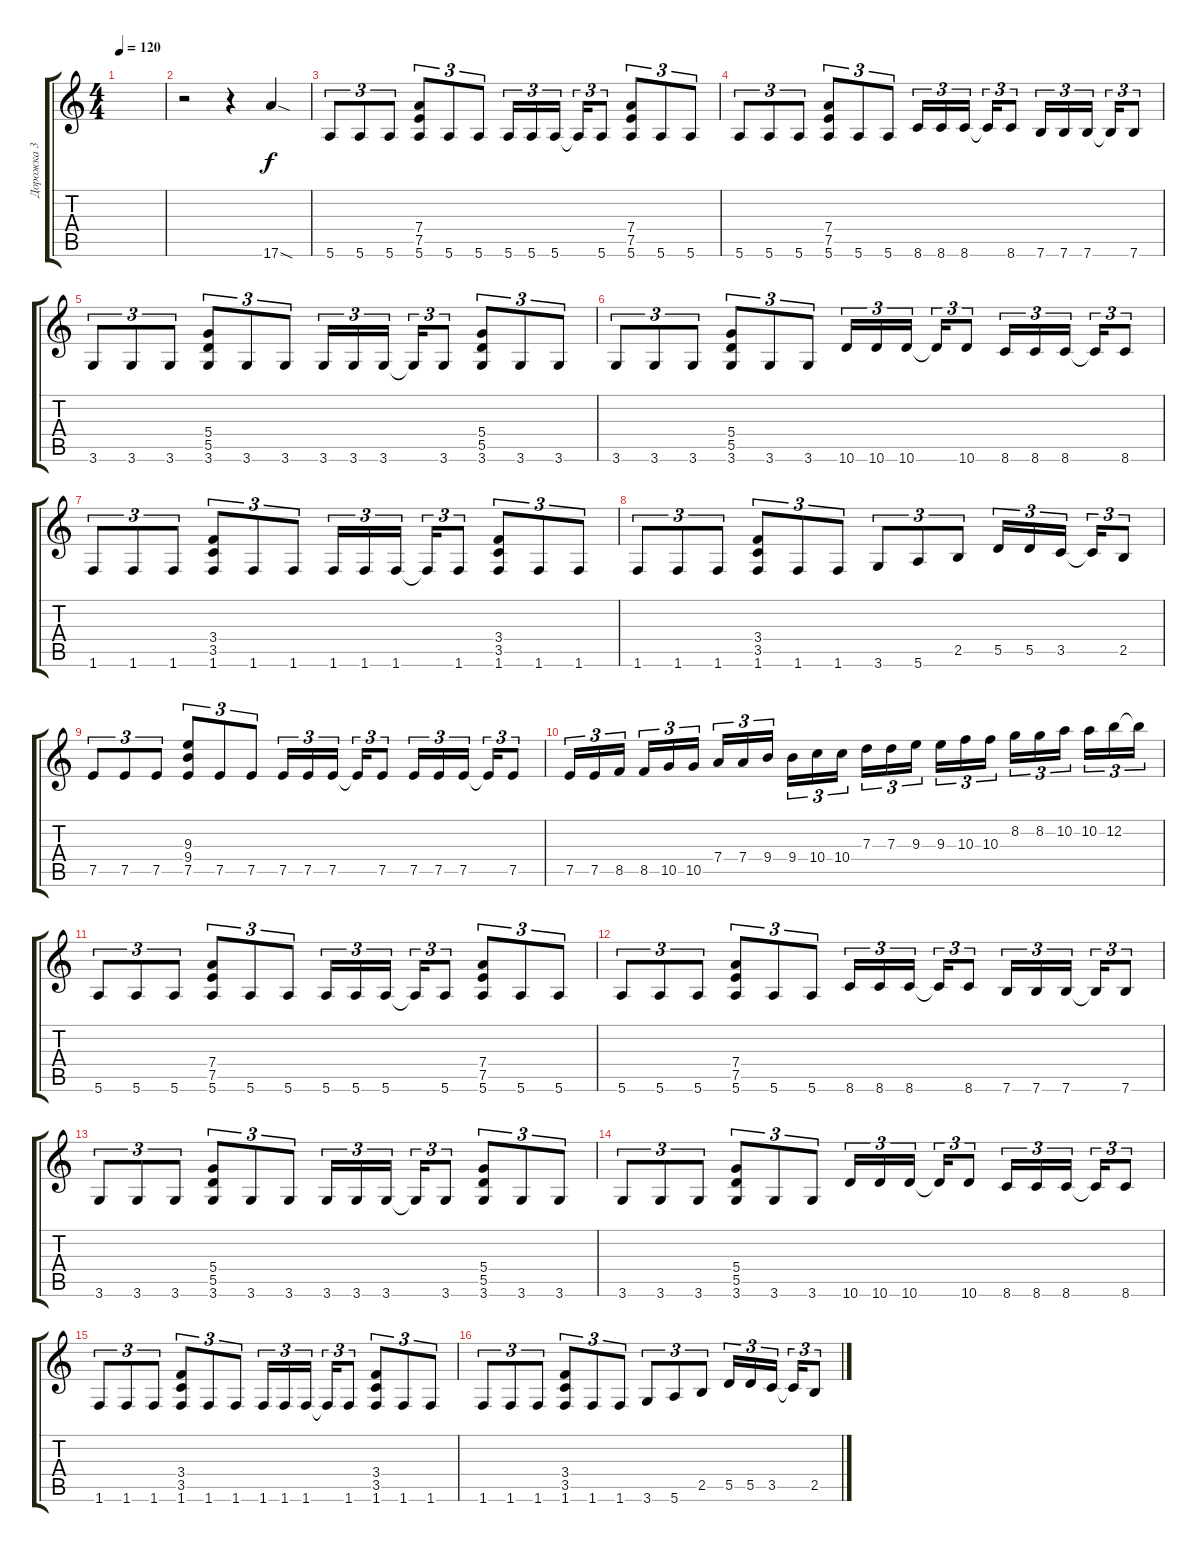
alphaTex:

\track ("Дорожка 3" "Дорожка 3") {instrument overdrivenguitar}
\staff {score tabs}
\tuning (E4 B3 G3 D3 A2 E2) {hide}
\ts (4 4)
\tempo 120
\clef g2
\ks c
|
r.2 r.4 17.6{sod}.4 |
5.6.8{tu (3 2)} 5.6.8{tu (3 2)} 5.6.8{tu (3 2)} (7.4 7.5 5.6).8{tu (3 2)} 5.6.8{tu (3 2)} 5.6.8{tu (3 2)} 5.6.16{tu (3 2)} 5.6.16{tu (3 2)} 5.6.16{tu (3 2)} 5.6{t}.16{tu (3 2)} 5.6.8{tu (3 2)} (7.4 7.5 5.6).8{tu (3 2)} 5.6.8{tu (3 2)} 5.6.8{tu (3 2)} |
5.6.8{tu (3 2)} 5.6.8{tu (3 2)} 5.6.8{tu (3 2)} (7.4 7.5 5.6).8{tu (3 2)} 5.6.8{tu (3 2)} 5.6.8{tu (3 2)} 8.6.16{tu (3 2)} 8.6.16{tu (3 2)} 8.6.16{tu (3 2)} 8.6{t}.16{tu (3 2)} 8.6.8{tu (3 2)} 7.6.16{tu (3 2)} 7.6.16{tu (3 2)} 7.6.16{tu (3 2)} 7.6{t}.16{tu (3 2)} 7.6.8{tu (3 2)} |
3.6.8{tu (3 2)} 3.6.8{tu (3 2)} 3.6.8{tu (3 2)} (5.4 5.5 3.6).8{tu (3 2)} 3.6.8{tu (3 2)} 3.6.8{tu (3 2)} 3.6.16{tu (3 2)} 3.6.16{tu (3 2)} 3.6.16{tu (3 2)} 3.6{t}.16{tu (3 2)} 3.6.8{tu (3 2)} (5.4 5.5 3.6).8{tu (3 2)} 3.6.8{tu (3 2)} 3.6.8{tu (3 2)} |
3.6.8{tu (3 2)} 3.6.8{tu (3 2)} 3.6.8{tu (3 2)} (5.4 5.5 3.6).8{tu (3 2)} 3.6.8{tu (3 2)} 3.6.8{tu (3 2)} 10.6.16{tu (3 2)} 10.6.16{tu (3 2)} 10.6.16{tu (3 2)} 10.6{t}.16{tu (3 2)} 10.6.8{tu (3 2)} 8.6.16{tu (3 2)} 8.6.16{tu (3 2)} 8.6.16{tu (3 2)} 8.6{t}.16{tu (3 2)} 8.6.8{tu (3 2)} |
1.6.8{tu (3 2)} 1.6.8{tu (3 2)} 1.6.8{tu (3 2)} (3.4 3.5 1.6).8{tu (3 2)} 1.6.8{tu (3 2)} 1.6.8{tu (3 2)} 1.6.16{tu (3 2)} 1.6.16{tu (3 2)} 1.6.16{tu (3 2)} 1.6{t}.16{tu (3 2)} 1.6.8{tu (3 2)} (3.4 3.5 1.6).8{tu (3 2)} 1.6.8{tu (3 2)} 1.6.8{tu (3 2)} |
1.6.8{tu (3 2)} 1.6.8{tu (3 2)} 1.6.8{tu (3 2)} (3.4 3.5 1.6).8{tu (3 2)} 1.6.8{tu (3 2)} 1.6.8{tu (3 2)} 3.6.8{tu (3 2)} 5.6.8{tu (3 2)} 2.5.8{tu (3 2)} 5.5.16{tu (3 2)} 5.5.16{tu (3 2)} 3.5.16{tu (3 2)} 3.5{t}.16{tu (3 2)} 2.5.8{tu (3 2)} |
7.5.8{tu (3 2)} 7.5.8{tu (3 2)} 7.5.8{tu (3 2)} (9.3 9.4 7.5).8{tu (3 2)} 7.5.8{tu (3 2)} 7.5.8{tu (3 2)} 7.5.16{tu (3 2)} 7.5.16{tu (3 2)} 7.5.16{tu (3 2)} 7.5{t}.16{tu (3 2)} 7.5.8{tu (3 2)} 7.5.16{tu (3 2)} 7.5.16{tu (3 2)} 7.5.16{tu (3 2)} 7.5{t}.16{tu (3 2)} 7.5.8{tu (3 2)} |
7.5.16{tu (3 2)} 7.5.16{tu (3 2)} 8.5.16{tu (3 2)} 8.5.16{tu (3 2)} 10.5.16{tu (3 2)} 10.5.16{tu (3 2)} 7.4.16{tu (3 2)} 7.4.16{tu (3 2)} 9.4.16{tu (3 2)} 9.4.16{tu (3 2)} 10.4.16{tu (3 2)} 10.4.16{tu (3 2)} 7.3.16{tu (3 2)} 7.3.16{tu (3 2)} 9.3.16{tu (3 2)} 9.3.16{tu (3 2)} 10.3.16{tu (3 2)} 10.3.16{tu (3 2)} 8.2.16{tu (3 2)} 8.2.16{tu (3 2)} 10.2.16{tu (3 2)} 10.2.16{tu (3 2)} 12.2.16{tu (3 2)} 12.2{t}.16{tu (3 2)} |
5.6.8{tu (3 2)} 5.6.8{tu (3 2)} 5.6.8{tu (3 2)} (7.4 7.5 5.6).8{tu (3 2)} 5.6.8{tu (3 2)} 5.6.8{tu (3 2)} 5.6.16{tu (3 2)} 5.6.16{tu (3 2)} 5.6.16{tu (3 2)} 5.6{t}.16{tu (3 2)} 5.6.8{tu (3 2)} (7.4 7.5 5.6).8{tu (3 2)} 5.6.8{tu (3 2)} 5.6.8{tu (3 2)} |
5.6.8{tu (3 2)} 5.6.8{tu (3 2)} 5.6.8{tu (3 2)} (7.4 7.5 5.6).8{tu (3 2)} 5.6.8{tu (3 2)} 5.6.8{tu (3 2)} 8.6.16{tu (3 2)} 8.6.16{tu (3 2)} 8.6.16{tu (3 2)} 8.6{t}.16{tu (3 2)} 8.6.8{tu (3 2)} 7.6.16{tu (3 2)} 7.6.16{tu (3 2)} 7.6.16{tu (3 2)} 7.6{t}.16{tu (3 2)} 7.6.8{tu (3 2)} |
3.6.8{tu (3 2)} 3.6.8{tu (3 2)} 3.6.8{tu (3 2)} (5.4 5.5 3.6).8{tu (3 2)} 3.6.8{tu (3 2)} 3.6.8{tu (3 2)} 3.6.16{tu (3 2)} 3.6.16{tu (3 2)} 3.6.16{tu (3 2)} 3.6{t}.16{tu (3 2)} 3.6.8{tu (3 2)} (5.4 5.5 3.6).8{tu (3 2)} 3.6.8{tu (3 2)} 3.6.8{tu (3 2)} |
3.6.8{tu (3 2)} 3.6.8{tu (3 2)} 3.6.8{tu (3 2)} (5.4 5.5 3.6).8{tu (3 2)} 3.6.8{tu (3 2)} 3.6.8{tu (3 2)} 10.6.16{tu (3 2)} 10.6.16{tu (3 2)} 10.6.16{tu (3 2)} 10.6{t}.16{tu (3 2)} 10.6.8{tu (3 2)} 8.6.16{tu (3 2)} 8.6.16{tu (3 2)} 8.6.16{tu (3 2)} 8.6{t}.16{tu (3 2)} 8.6.8{tu (3 2)} |
1.6.8{tu (3 2)} 1.6.8{tu (3 2)} 1.6.8{tu (3 2)} (3.4 3.5 1.6).8{tu (3 2)} 1.6.8{tu (3 2)} 1.6.8{tu (3 2)} 1.6.16{tu (3 2)} 1.6.16{tu (3 2)} 1.6.16{tu (3 2)} 1.6{t}.16{tu (3 2)} 1.6.8{tu (3 2)} (3.4 3.5 1.6).8{tu (3 2)} 1.6.8{tu (3 2)} 1.6.8{tu (3 2)} |
1.6.8{tu (3 2)} 1.6.8{tu (3 2)} 1.6.8{tu (3 2)} (3.4 3.5 1.6).8{tu (3 2)} 1.6.8{tu (3 2)} 1.6.8{tu (3 2)} 3.6.8{tu (3 2)} 5.6.8{tu (3 2)} 2.5.8{tu (3 2)} 5.5.16{tu (3 2)} 5.5.16{tu (3 2)} 3.5.16{tu (3 2)} 3.5{t}.16{tu (3 2)} 2.5.8{tu (3 2)}
